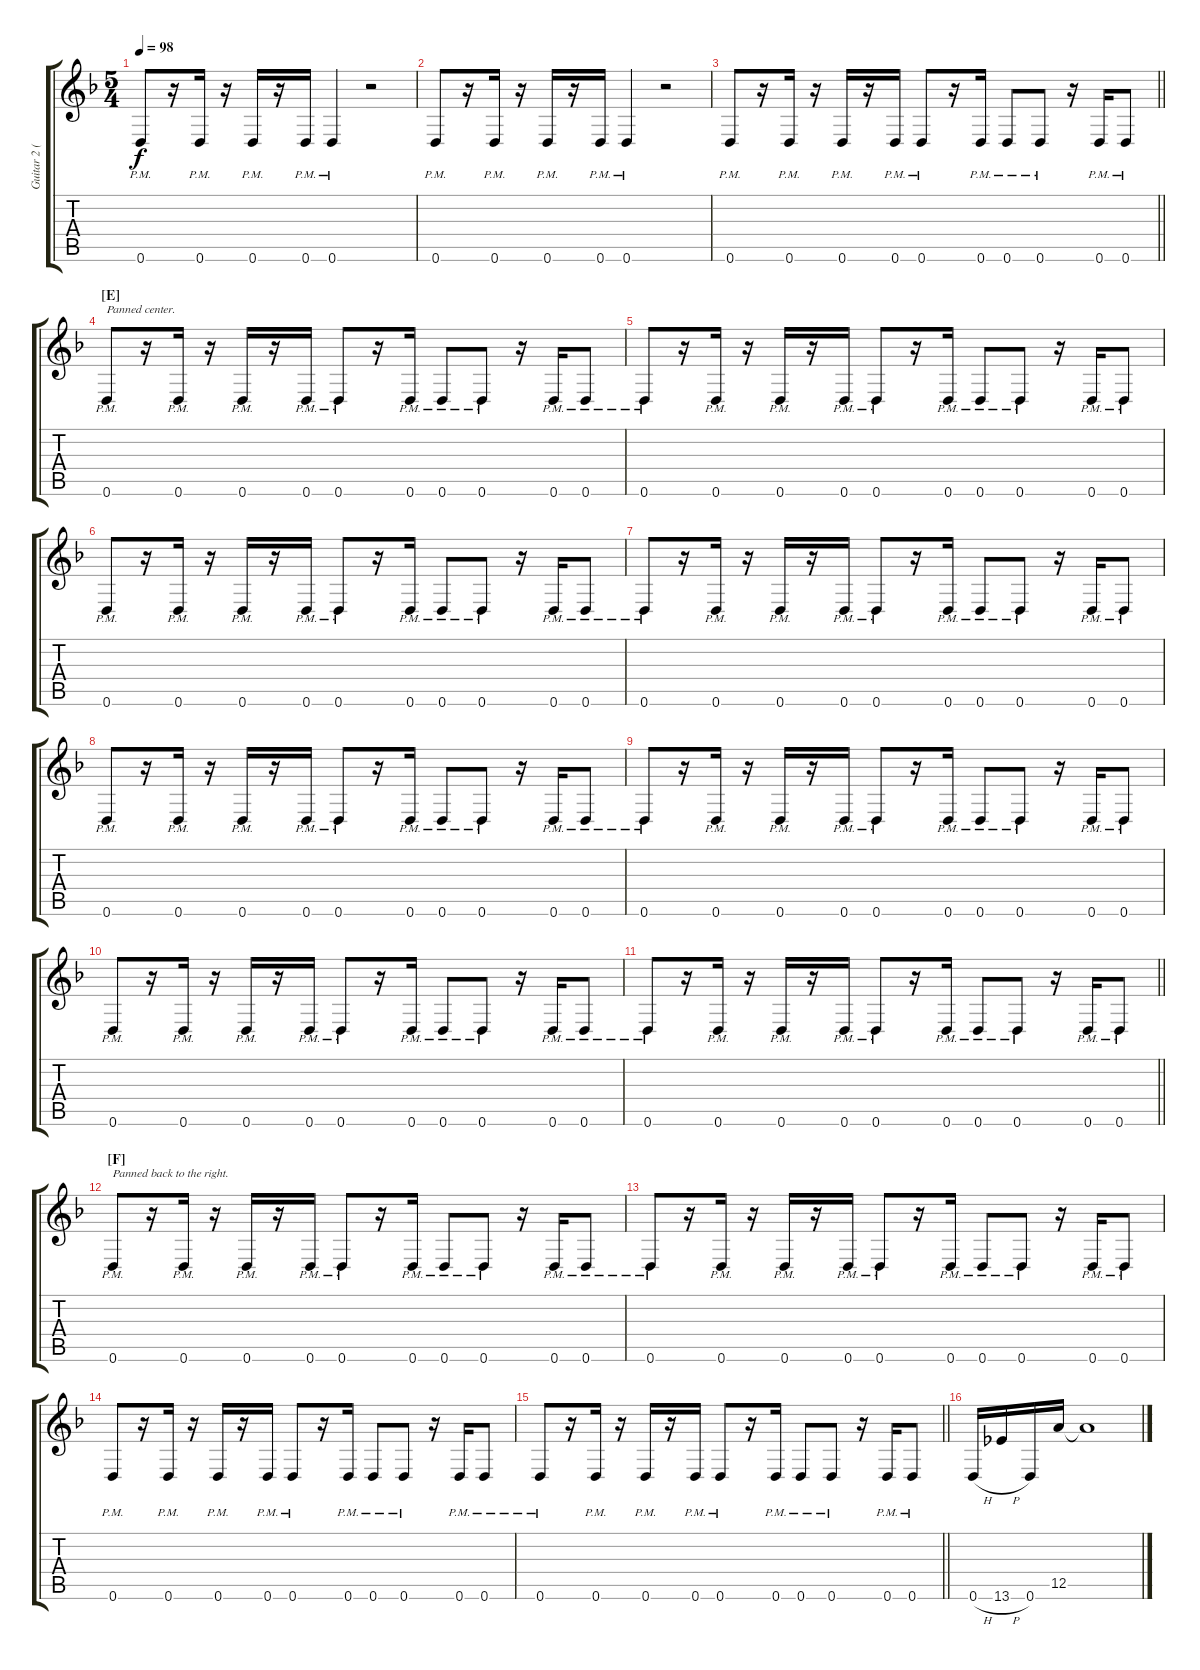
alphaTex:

\track ("Guitar 2 (right)" "Guitar 2 (") {instrument distortionguitar}
\staff {score tabs}
\tuning (E4 B3 G3 D3 A2 D2) {hide}
\ts (5 4)
\tempo 98
\clef g2
\ks dminor
0.6{pm}.8{dy f} r.16 0.6{pm}.16 r.16 0.6{pm}.16 r.16{beam merge} 0.6{pm}.16{beam merge} 0.6{pm}.4 r.2 |
0.6{pm}.8 r.16 0.6{pm}.16 r.16 0.6{pm}.16 r.16{beam merge} 0.6{pm}.16{beam merge} 0.6{pm}.4 r.2 |
\barLineRight lightlight
0.6{pm}.8 r.16 0.6{pm}.16 r.16 0.6{pm}.16 r.16{beam merge} 0.6{pm}.16{beam split} 0.6{pm}.8 r.16 0.6{pm}.16{beam split} 0.6{pm}.8 0.6{pm}.8 r.16 0.6{pm}.16 0.6{pm}.8 |
\section ("" "[E]")
0.6{pm}.8{txt "Panned center." balance 8 beam merge} r.16 0.6{pm}.16 r.16 0.6{pm}.16 r.16{beam merge} 0.6{pm}.16{beam split} 0.6{pm}.8 r.16 0.6{pm}.16{beam split} 0.6{pm}.8{beam merge} 0.6{pm}.8 r.16 0.6{pm}.16{beam merge} 0.6{pm}.8 |
0.6{pm}.8{beam merge} r.16 0.6{pm}.16 r.16 0.6{pm}.16 r.16{beam merge} 0.6{pm}.16{beam split} 0.6{pm}.8 r.16 0.6{pm}.16{beam split} 0.6{pm}.8{beam merge} 0.6{pm}.8 r.16 0.6{pm}.16{beam merge} 0.6{pm}.8 |
0.6{pm}.8{beam merge} r.16 0.6{pm}.16 r.16 0.6{pm}.16 r.16{beam merge} 0.6{pm}.16{beam split} 0.6{pm}.8 r.16 0.6{pm}.16{beam split} 0.6{pm}.8{beam merge} 0.6{pm}.8 r.16 0.6{pm}.16{beam merge} 0.6{pm}.8 |
0.6{pm}.8{beam merge} r.16 0.6{pm}.16 r.16 0.6{pm}.16 r.16{beam merge} 0.6{pm}.16{beam split} 0.6{pm}.8 r.16 0.6{pm}.16{beam split} 0.6{pm}.8{beam merge} 0.6{pm}.8 r.16 0.6{pm}.16{beam merge} 0.6{pm}.8 |
0.6{pm}.8{beam merge} r.16 0.6{pm}.16 r.16 0.6{pm}.16 r.16{beam merge} 0.6{pm}.16{beam split} 0.6{pm}.8 r.16 0.6{pm}.16{beam split} 0.6{pm}.8{beam merge} 0.6{pm}.8 r.16 0.6{pm}.16{beam merge} 0.6{pm}.8 |
0.6{pm}.8{beam merge} r.16 0.6{pm}.16 r.16 0.6{pm}.16 r.16{beam merge} 0.6{pm}.16{beam split} 0.6{pm}.8 r.16 0.6{pm}.16{beam split} 0.6{pm}.8{beam merge} 0.6{pm}.8 r.16 0.6{pm}.16{beam merge} 0.6{pm}.8 |
0.6{pm}.8{beam merge} r.16 0.6{pm}.16 r.16 0.6{pm}.16 r.16{beam merge} 0.6{pm}.16{beam split} 0.6{pm}.8 r.16 0.6{pm}.16{beam split} 0.6{pm}.8{beam merge} 0.6{pm}.8 r.16 0.6{pm}.16{beam merge} 0.6{pm}.8 |
\barLineRight lightlight
0.6{pm}.8{beam merge} r.16 0.6{pm}.16 r.16 0.6{pm}.16 r.16{beam merge} 0.6{pm}.16{beam split} 0.6{pm}.8 r.16 0.6{pm}.16{beam split} 0.6{pm}.8{beam merge} 0.6{pm}.8 r.16 0.6{pm}.16{beam merge} 0.6{pm}.8 |
\section ("" "[F]")
0.6{pm}.8{txt "Panned back to the right." balance 14 beam merge} r.16 0.6{pm}.16 r.16 0.6{pm}.16 r.16{beam merge} 0.6{pm}.16{beam split} 0.6{pm}.8 r.16 0.6{pm}.16{beam split} 0.6{pm}.8{beam merge} 0.6{pm}.8 r.16 0.6{pm}.16{beam merge} 0.6{pm}.8 |
0.6{pm}.8{beam merge} r.16 0.6{pm}.16 r.16 0.6{pm}.16 r.16{beam merge} 0.6{pm}.16{beam split} 0.6{pm}.8 r.16 0.6{pm}.16{beam split} 0.6{pm}.8{beam merge} 0.6{pm}.8 r.16 0.6{pm}.16{beam merge} 0.6{pm}.8 |
0.6{pm}.8{beam merge} r.16 0.6{pm}.16 r.16 0.6{pm}.16 r.16{beam merge} 0.6{pm}.16{beam split} 0.6{pm}.8 r.16 0.6{pm}.16{beam split} 0.6{pm}.8{beam merge} 0.6{pm}.8 r.16 0.6{pm}.16{beam merge} 0.6{pm}.8 |
\barLineRight lightlight
0.6{pm}.8{beam merge} r.16 0.6{pm}.16 r.16 0.6{pm}.16 r.16{beam merge} 0.6{pm}.16{beam split} 0.6{pm}.8 r.16 0.6{pm}.16{beam split} 0.6{pm}.8{beam merge} 0.6{pm}.8 r.16 0.6{pm}.16{beam merge} 0.6{pm}.8 |
0.6{h}.16 13.6{h}.16 0.6.16 12.5.16 12.5{t}.1
